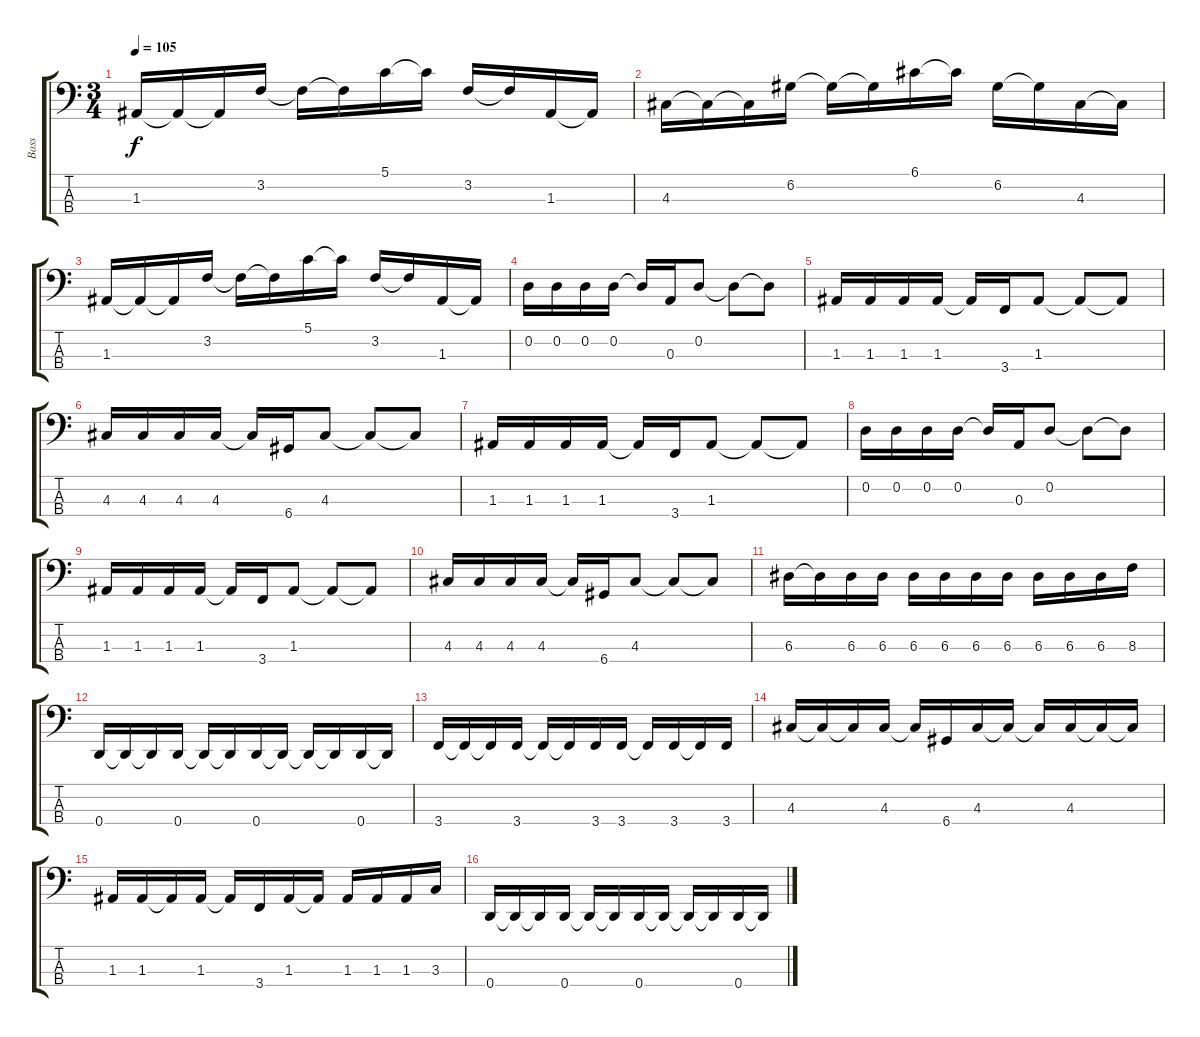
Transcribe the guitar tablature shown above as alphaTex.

\track ("Bass" "Bass") {instrument slapbass1}
\staff {score tabs}
\tuning (G2 D2 A1 D1) {hide}
\ts (3 4)
\tempo 105
\clef f4
\ks c
1.3.16{dy f} 1.3{t}.16 1.3{t}.16 3.2.16 3.2{t}.16 3.2{t}.16 5.1.16 5.1{t}.16 3.2.16 3.2{t}.16 1.3.16 1.3{t}.16 |
4.3.16 4.3{t}.16 4.3{t}.16 6.2.16 6.2{t}.16 6.2{t}.16 6.1.16 6.1{t}.16 6.2.16 6.2{t}.16 4.3.16 4.3{t}.16 |
1.3.16 1.3{t}.16 1.3{t}.16 3.2.16 3.2{t}.16 3.2{t}.16 5.1.16 5.1{t}.16 3.2.16 3.2{t}.16 1.3.16 1.3{t}.16 |
0.2.16 0.2.16 0.2.16 0.2.16 0.2{t}.16 0.3.16 0.2.8 0.2{t}.8 0.2{t}.8 |
1.3.16 1.3.16 1.3.16 1.3.16 1.3{t}.16 3.4.16 1.3.8 1.3{t}.8 1.3{t}.8 |
4.3.16 4.3.16 4.3.16 4.3.16 4.3{t}.16 6.4.16 4.3.8 4.3{t}.8 4.3{t}.8 |
1.3.16 1.3.16 1.3.16 1.3.16 1.3{t}.16 3.4.16 1.3.8 1.3{t}.8 1.3{t}.8 |
0.2.16 0.2.16 0.2.16 0.2.16 0.2{t}.16 0.3.16 0.2.8 0.2{t}.8 0.2{t}.8 |
1.3.16 1.3.16 1.3.16 1.3.16 1.3{t}.16 3.4.16 1.3.8 1.3{t}.8 1.3{t}.8 |
4.3.16 4.3.16 4.3.16 4.3.16 4.3{t}.16 6.4.16 4.3.8 4.3{t}.8 4.3{t}.8 |
6.3.16 6.3{t}.16 6.3.16 6.3.16 6.3.16 6.3.16 6.3.16 6.3.16 6.3.16 6.3.16 6.3.16 8.3.16 |
0.4.16 0.4{t}.16 0.4{t}.16 0.4.16 0.4{t}.16 0.4{t}.16 0.4.16 0.4{t}.16 0.4{t}.16 0.4{t}.16 0.4.16 0.4{t}.16 |
3.4.16 3.4{t}.16 3.4{t}.16 3.4.16 3.4{t}.16 3.4{t}.16 3.4.16 3.4.16 3.4{t}.16 3.4.16 3.4{t}.16 3.4.16 |
4.3.16 4.3{t}.16 4.3{t}.16 4.3.16 4.3{t}.16 6.4.16 4.3.16 4.3{t}.16 4.3{t}.16 4.3.16 4.3{t}.16 4.3{t}.16 |
1.3.16 1.3.16 1.3{t}.16 1.3.16 1.3{t}.16 3.4.16 1.3.16 1.3{t}.16 1.3.16 1.3.16 1.3.16 3.3.16 |
0.4.16 0.4{t}.16 0.4{t}.16 0.4.16 0.4{t}.16 0.4{t}.16 0.4.16 0.4{t}.16 0.4{t}.16 0.4{t}.16 0.4.16 0.4{t}.16
